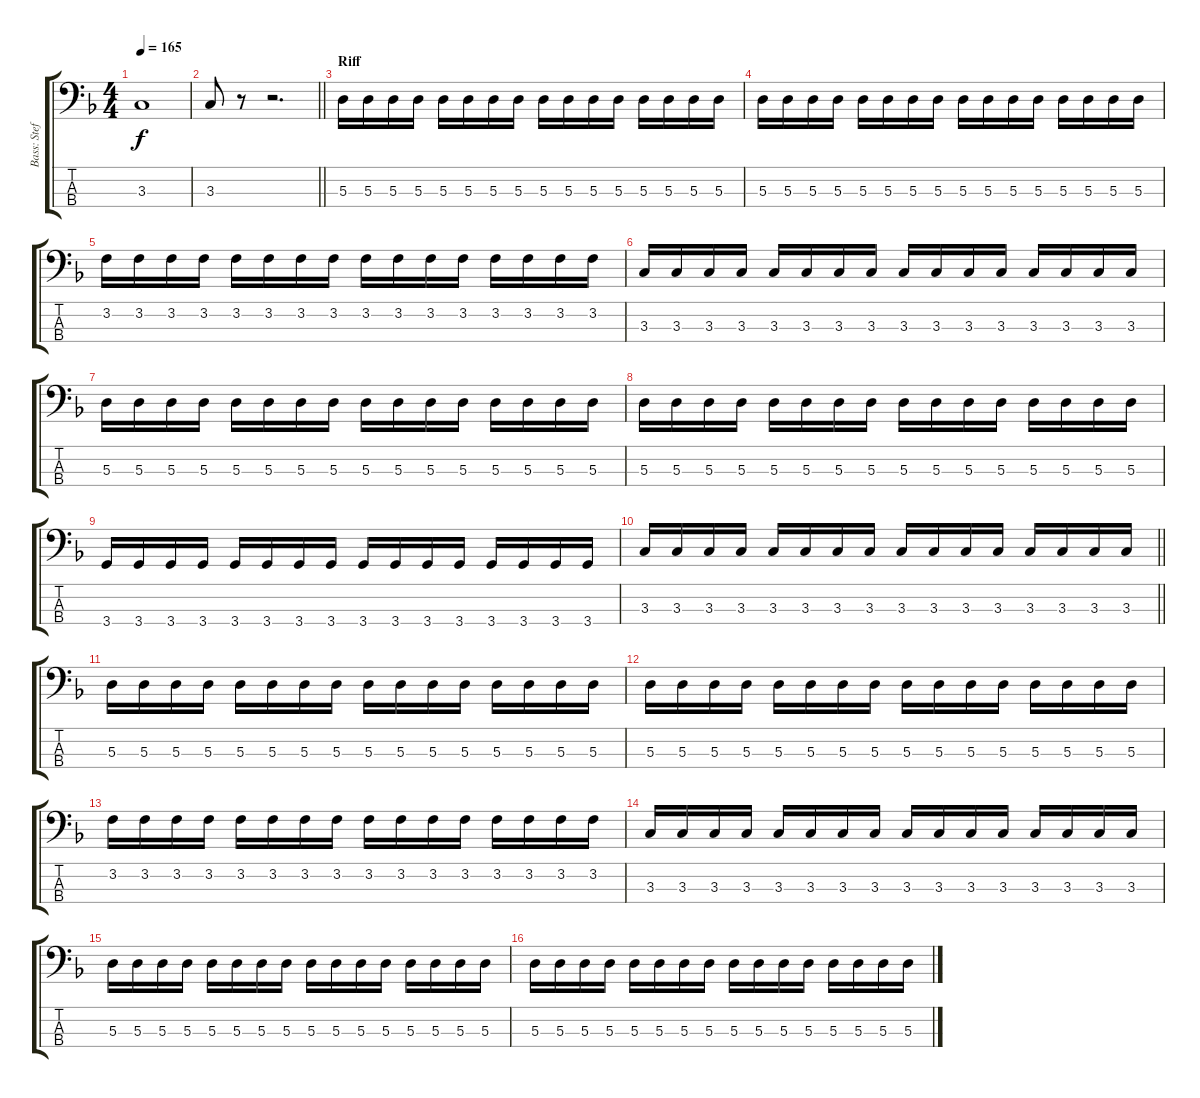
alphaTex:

\track ("Bass: Stefan Gimpl" "Bass: Stef") {instrument electricbassfinger}
\staff {score tabs}
\tuning (G2 D2 A1 E1) {hide}
\ts (4 4)
\tempo 165
\clef f4
\ks dminor
3.3.1{dy f} |
\barLineRight lightlight
3.3.8 r.8 r.2{d} |
\section ("" "Riff")
5.3.16 5.3.16 5.3.16 5.3.16 5.3.16 5.3.16 5.3.16 5.3.16 5.3.16 5.3.16 5.3.16 5.3.16 5.3.16 5.3.16 5.3.16 5.3.16 |
5.3.16 5.3.16 5.3.16 5.3.16 5.3.16 5.3.16 5.3.16 5.3.16 5.3.16 5.3.16 5.3.16 5.3.16 5.3.16 5.3.16 5.3.16 5.3.16 |
3.2.16 3.2.16 3.2.16 3.2.16 3.2.16 3.2.16 3.2.16 3.2.16 3.2.16 3.2.16 3.2.16 3.2.16 3.2.16 3.2.16 3.2.16 3.2.16 |
3.3.16 3.3.16 3.3.16 3.3.16 3.3.16 3.3.16 3.3.16 3.3.16 3.3.16 3.3.16 3.3.16 3.3.16 3.3.16 3.3.16 3.3.16 3.3.16 |
5.3.16 5.3.16 5.3.16 5.3.16 5.3.16 5.3.16 5.3.16 5.3.16 5.3.16 5.3.16 5.3.16 5.3.16 5.3.16 5.3.16 5.3.16 5.3.16 |
5.3.16 5.3.16 5.3.16 5.3.16 5.3.16 5.3.16 5.3.16 5.3.16 5.3.16 5.3.16 5.3.16 5.3.16 5.3.16 5.3.16 5.3.16 5.3.16 |
3.4.16 3.4.16 3.4.16 3.4.16 3.4.16 3.4.16 3.4.16 3.4.16 3.4.16 3.4.16 3.4.16 3.4.16 3.4.16 3.4.16 3.4.16 3.4.16 |
\barLineRight lightlight
3.3.16 3.3.16 3.3.16 3.3.16 3.3.16 3.3.16 3.3.16 3.3.16 3.3.16 3.3.16 3.3.16 3.3.16 3.3.16 3.3.16 3.3.16 3.3.16 |
5.3.16 5.3.16 5.3.16 5.3.16 5.3.16 5.3.16 5.3.16 5.3.16 5.3.16 5.3.16 5.3.16 5.3.16 5.3.16 5.3.16 5.3.16 5.3.16 |
5.3.16 5.3.16 5.3.16 5.3.16 5.3.16 5.3.16 5.3.16 5.3.16 5.3.16 5.3.16 5.3.16 5.3.16 5.3.16 5.3.16 5.3.16 5.3.16 |
3.2.16 3.2.16 3.2.16 3.2.16 3.2.16 3.2.16 3.2.16 3.2.16 3.2.16 3.2.16 3.2.16 3.2.16 3.2.16 3.2.16 3.2.16 3.2.16 |
3.3.16 3.3.16 3.3.16 3.3.16 3.3.16 3.3.16 3.3.16 3.3.16 3.3.16 3.3.16 3.3.16 3.3.16 3.3.16 3.3.16 3.3.16 3.3.16 |
5.3.16 5.3.16 5.3.16 5.3.16 5.3.16 5.3.16 5.3.16 5.3.16 5.3.16 5.3.16 5.3.16 5.3.16 5.3.16 5.3.16 5.3.16 5.3.16 |
5.3.16 5.3.16 5.3.16 5.3.16 5.3.16 5.3.16 5.3.16 5.3.16 5.3.16 5.3.16 5.3.16 5.3.16 5.3.16 5.3.16 5.3.16 5.3.16
